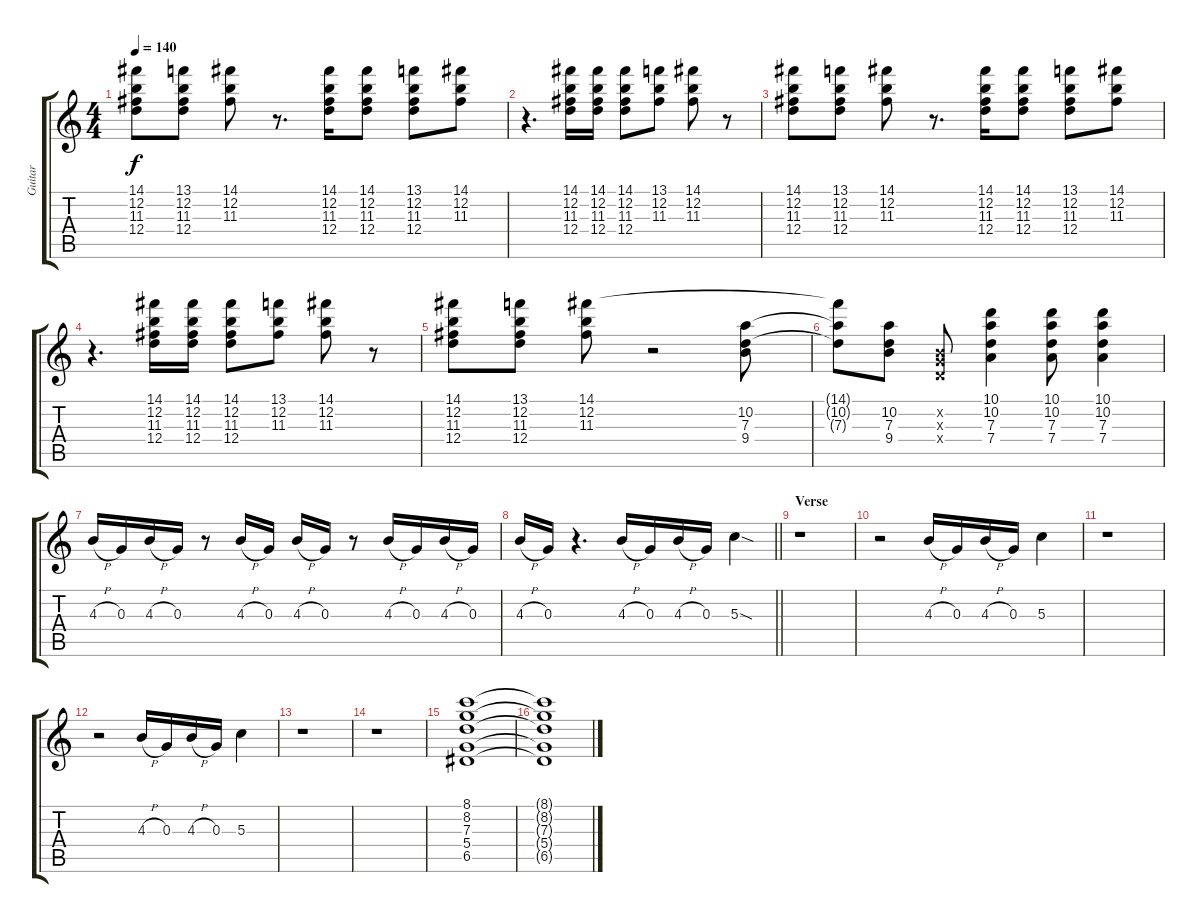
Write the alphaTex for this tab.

\track ("Guitar" "Guitar") {instrument electricguitarclean}
\staff {score tabs}
\tuning (E4 B3 G3 D3 A2 D2) {hide}
\ts (4 4)
\tempo 140
\clef g2
\ks c
(14.1 12.2 11.3 12.4).8{dy f} (13.1 12.2 11.3 12.4).8 (14.1 12.2 11.3).8 r.8{d} (14.1 12.2 11.3 12.4).16 (14.1 12.2 11.3 12.4).8 (13.1 12.2 11.3 12.4).8 (14.1 12.2 11.3).8 |
r.4{d} (14.1 12.2 11.3 12.4).16 (14.1 12.2 11.3 12.4).16 (14.1 12.2 11.3 12.4).8 (13.1 12.2 11.3).8 (14.1 12.2 11.3).8 r.8 |
(14.1 12.2 11.3 12.4).8 (13.1 12.2 11.3 12.4).8 (14.1 12.2 11.3).8 r.8{d} (14.1 12.2 11.3 12.4).16 (14.1 12.2 11.3 12.4).8 (13.1 12.2 11.3 12.4).8 (14.1 12.2 11.3).8 |
r.4{d} (14.1 12.2 11.3 12.4).16 (14.1 12.2 11.3 12.4).16 (14.1 12.2 11.3 12.4).8 (13.1 12.2 11.3).8 (14.1 12.2 11.3).8 r.8 |
(14.1 12.2 11.3 12.4).8 (13.1 12.2 11.3 12.4).8 (14.1 12.2 11.3).8 r.2 (10.2 7.3 9.4).8 |
(14.1{t} 10.2{t} 7.3{t}).8 (10.2 7.3 9.4).8 (0.2{x} 0.3{x} 0.4{x}).8 (10.1 10.2 7.3 7.4).4 (10.1 10.2 7.3 7.4).8 (10.1 10.2 7.3 7.4).4 |
4.3{h}.16 0.3.16 4.3{h}.16 0.3.16 r.8 4.3{h}.16 0.3.16 4.3{h}.16 0.3.16 r.8 4.3{h}.16 0.3.16 4.3{h}.16 0.3.16 |
\barLineRight lightlight
4.3{h}.16 0.3.16 r.4{d} 4.3{h}.16 0.3.16 4.3{h}.16 0.3.16 5.3{sod}.4 |
\section ("" "Verse")
r.1 |
r.2 4.3{h}.16 0.3.16 4.3{h}.16 0.3.16 5.3.4 |
r.1 |
r.2 4.3{h}.16 0.3.16 4.3{h}.16 0.3.16 5.3.4 |
r.1 |
r.1 |
(8.1 8.2 7.3 5.4 6.5).1 |
(8.1{t} 8.2{t} 7.3{t} 5.4{t} 6.5{t}).1
